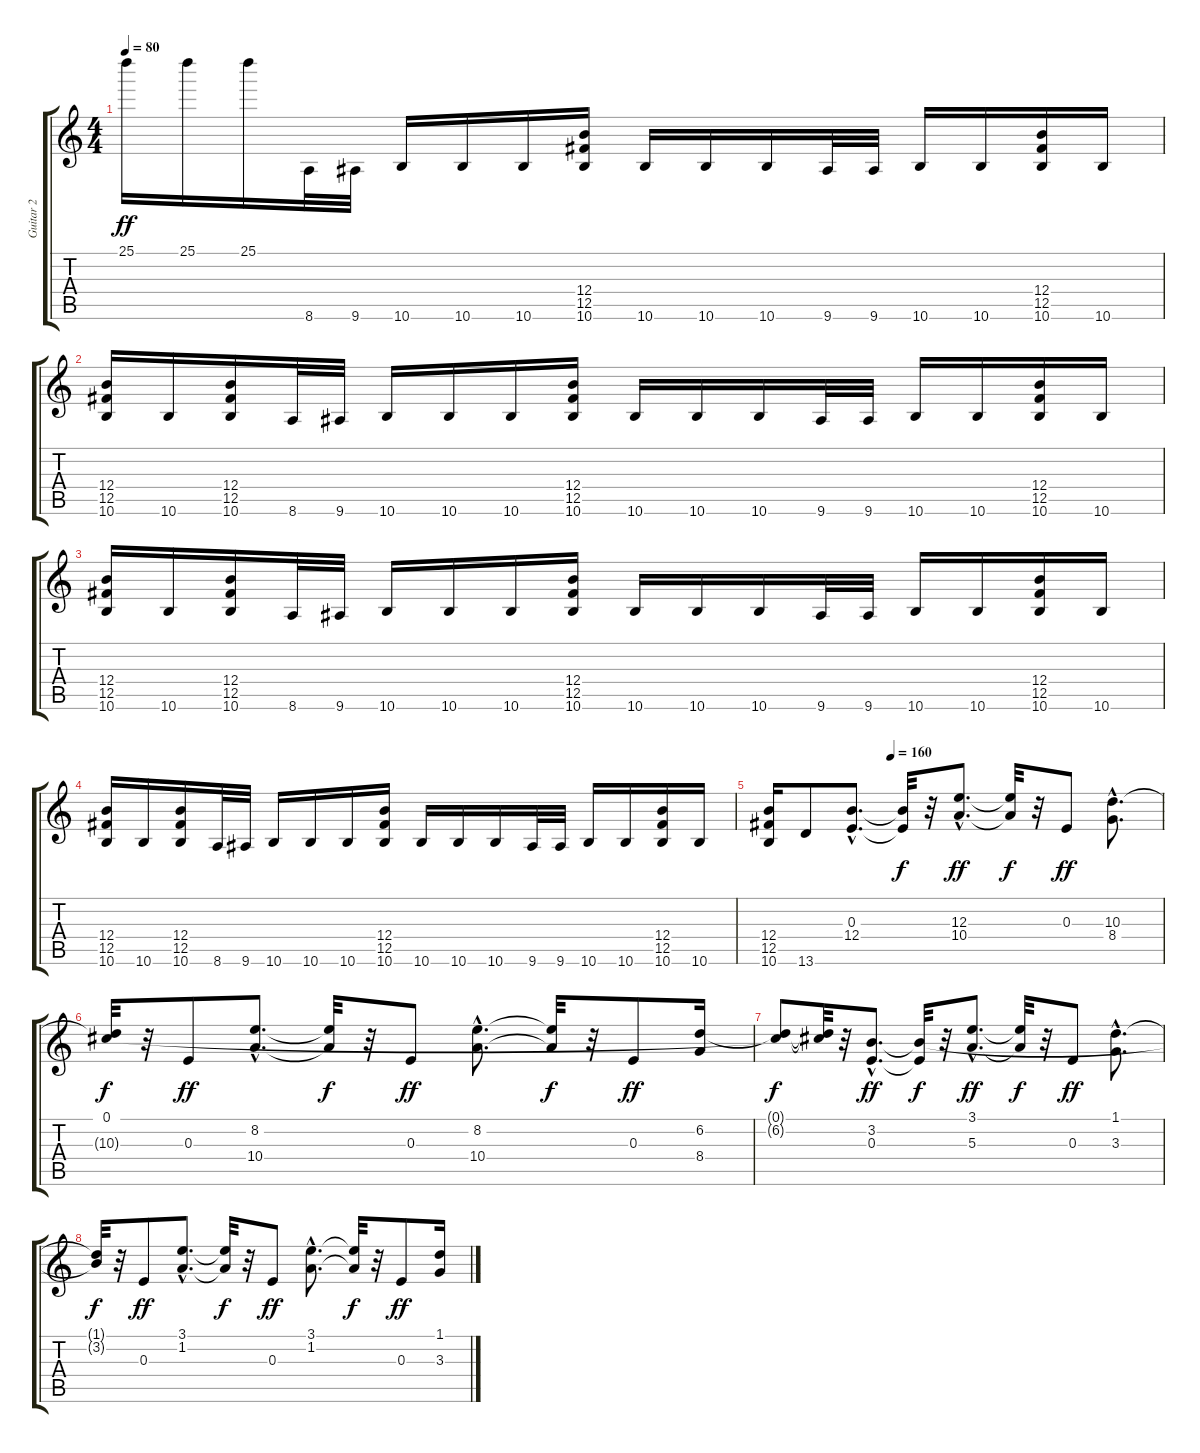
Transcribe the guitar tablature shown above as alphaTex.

\track ("Guitar 2" "Guitar 2") {instrument overdrivenguitar}
\staff {score tabs}
\tuning (Db4 Ab3 E3 B2 Gb2 Db2) {hide}
\ts (4 4)
\tempo 80
\clef g2
\ks c
25.1.16{dy ff} 25.1.16 25.1.16 8.6.32 9.6.32 10.6.16 10.6.16 10.6.16 (12.4 12.5 10.6).16 10.6.16 10.6.16 10.6.16 9.6.32 9.6.32 10.6.16 10.6.16 (12.4 12.5 10.6).16 10.6.16 |
(12.4 12.5 10.6).16 10.6.16 (12.4 12.5 10.6).16 8.6.32 9.6.32 10.6.16 10.6.16 10.6.16 (12.4 12.5 10.6).16 10.6.16 10.6.16 10.6.16 9.6.32 9.6.32 10.6.16 10.6.16 (12.4 12.5 10.6).16 10.6.16 |
(12.4 12.5 10.6).16 10.6.16 (12.4 12.5 10.6).16 8.6.32 9.6.32 10.6.16 10.6.16 10.6.16 (12.4 12.5 10.6).16 10.6.16 10.6.16 10.6.16 9.6.32 9.6.32 10.6.16 10.6.16 (12.4 12.5 10.6).16 10.6.16 |
(12.4 12.5 10.6).16 10.6.16 (12.4 12.5 10.6).16 8.6.32 9.6.32 10.6.16 10.6.16 10.6.16 (12.4 12.5 10.6).16 10.6.16 10.6.16 10.6.16 9.6.32 9.6.32 10.6.16 10.6.16 (12.4 12.5 10.6).16 10.6.16 |
\tempo (160 0.3125)
(12.4 12.5 10.6).16 13.6.8 (0.3{hac} 12.4{hac}).8{d instrument distortionguitar} (0.3{t} 12.4{t}).32{dy f} r.32 (12.3{hac} 10.4{hac}).8{d dy ff} (12.3{t} 10.4{t}).32{dy f} r.32 0.3.8{dy ff} (10.3{hac} 8.4{hac}).8{d} |
(0.1 10.3{t}).32{dy f} r.32 0.3.8{dy ff} (8.2{hac} 10.4{hac}).8{d} (8.2{t} 10.4{t}).32{dy f} r.32 0.3.8{dy ff} (8.2{hac} 10.4{hac}).8{d} (8.2{t} 10.4{t}).32{dy f} r.32 0.3.8{dy ff} (6.2 8.4).16 |
(0.1{t} 6.2{t}).8{dy f} (0.1{t} 6.2{t}).32 r.32 (3.2{hac} 0.3{hac}).8{d dy ff} (3.2{t} 0.3{t}).32{dy f} r.32 (3.1{hac} 5.3{hac}).8{d dy ff} (3.1{t} 5.3{t}).32{dy f} r.32 0.3.8{dy ff} (1.1{hac} 3.3{hac}).8{d} |
(1.1{t} 3.2{t}).32{dy f} r.32 0.3.8{dy ff} (3.1{hac} 1.2{hac}).8{d} (3.1{t} 1.2{t}).32{dy f} r.32 0.3.8{dy ff} (3.1{hac} 1.2{hac}).8{d} (3.1{t} 1.2{t}).32{dy f} r.32 0.3.8{dy ff} (1.1 3.3).16
